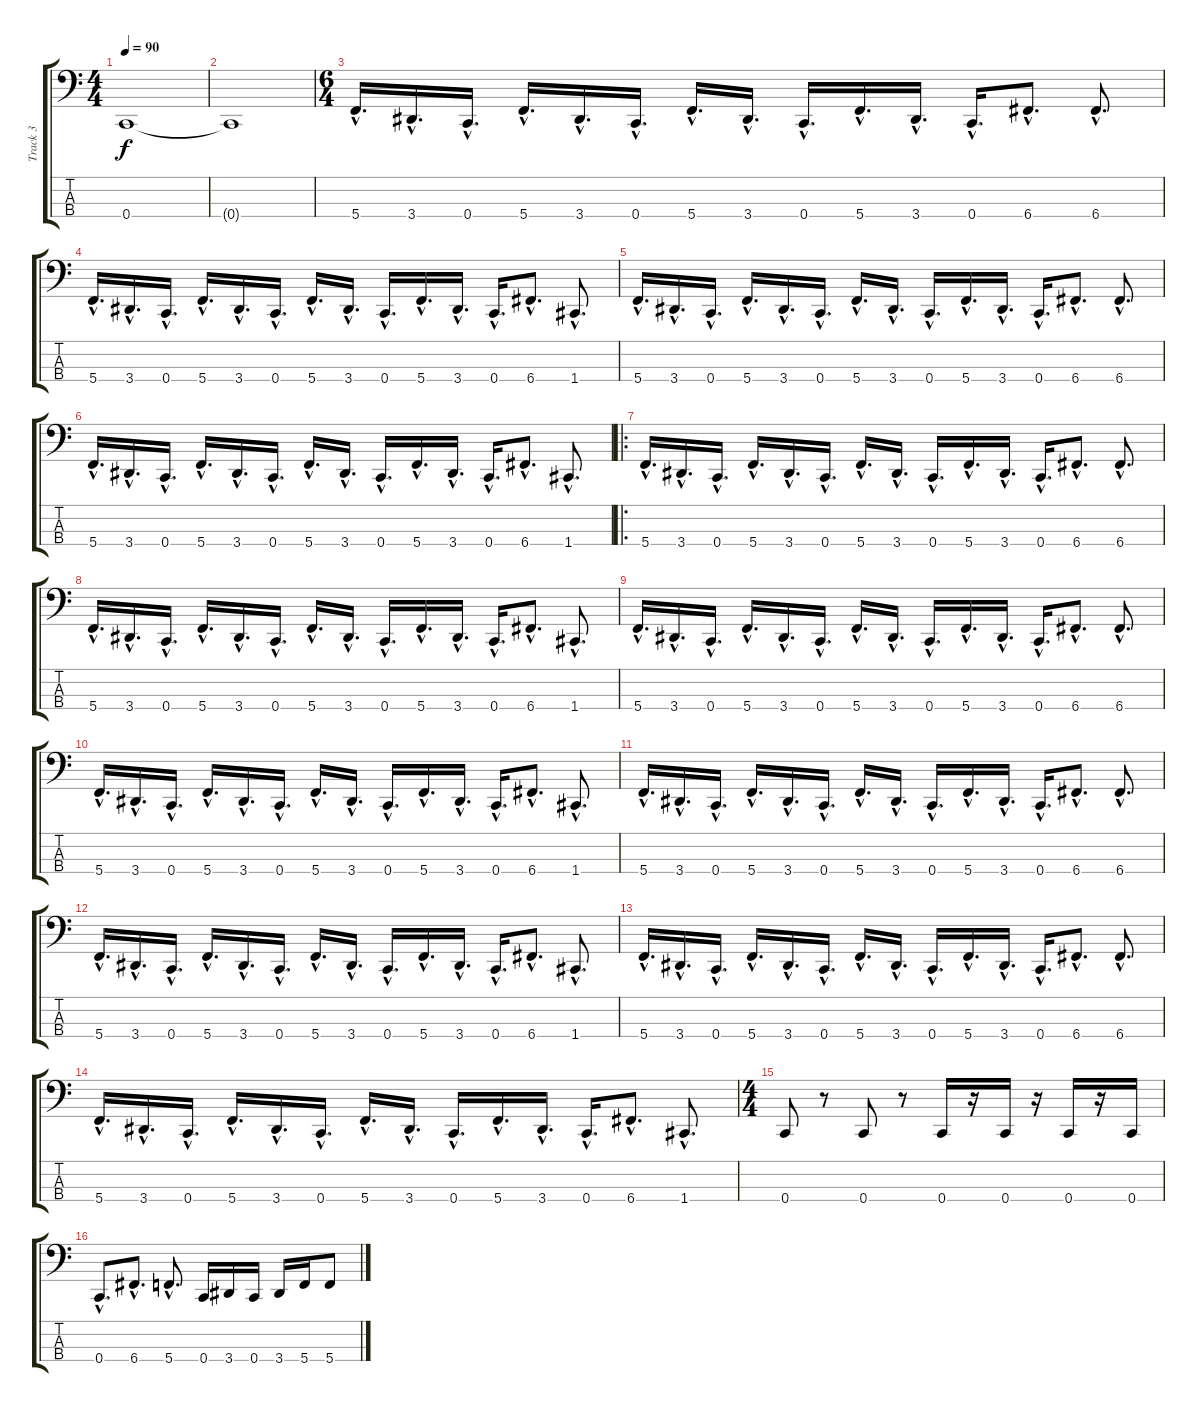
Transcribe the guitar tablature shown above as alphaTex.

\track ("Track 3" "Track 3") {instrument electricbasspick}
\staff {score tabs}
\tuning (F2 C2 G1 C1) {hide}
\ts (4 4)
\tempo 90
\clef f4
\ks c
0.4.1{dy f} |
0.4{t}.1 |
\ts (6 4)
5.4{hac}.16{d} 3.4{hac}.16{d} 0.4{hac}.16{d} 5.4{hac}.16{d} 3.4{hac}.16{d} 0.4{hac}.16{d} 5.4{hac}.16{d} 3.4{hac}.16{d} 0.4{hac}.16{d} 5.4{hac}.16{d} 3.4{hac}.16{d} 0.4{hac}.16{d} 6.4{hac}.8{d} 6.4{hac}.8{d} |
5.4{hac}.16{d} 3.4{hac}.16{d} 0.4{hac}.16{d} 5.4{hac}.16{d} 3.4{hac}.16{d} 0.4{hac}.16{d} 5.4{hac}.16{d} 3.4{hac}.16{d} 0.4{hac}.16{d} 5.4{hac}.16{d} 3.4{hac}.16{d} 0.4{hac}.16{d} 6.4{hac}.8{d} 1.4{hac}.8{d} |
5.4{hac}.16{d} 3.4{hac}.16{d} 0.4{hac}.16{d} 5.4{hac}.16{d} 3.4{hac}.16{d} 0.4{hac}.16{d} 5.4{hac}.16{d} 3.4{hac}.16{d} 0.4{hac}.16{d} 5.4{hac}.16{d} 3.4{hac}.16{d} 0.4{hac}.16{d} 6.4{hac}.8{d} 6.4{hac}.8{d} |
5.4{hac}.16{d} 3.4{hac}.16{d} 0.4{hac}.16{d} 5.4{hac}.16{d} 3.4{hac}.16{d} 0.4{hac}.16{d} 5.4{hac}.16{d} 3.4{hac}.16{d} 0.4{hac}.16{d} 5.4{hac}.16{d} 3.4{hac}.16{d} 0.4{hac}.16{d} 6.4{hac}.8{d} 1.4{hac}.8{d} |
\ro
5.4{hac}.16{d} 3.4{hac}.16{d} 0.4{hac}.16{d} 5.4{hac}.16{d} 3.4{hac}.16{d} 0.4{hac}.16{d} 5.4{hac}.16{d} 3.4{hac}.16{d} 0.4{hac}.16{d} 5.4{hac}.16{d} 3.4{hac}.16{d} 0.4{hac}.16{d} 6.4{hac}.8{d} 6.4{hac}.8{d} |
5.4{hac}.16{d} 3.4{hac}.16{d} 0.4{hac}.16{d} 5.4{hac}.16{d} 3.4{hac}.16{d} 0.4{hac}.16{d} 5.4{hac}.16{d} 3.4{hac}.16{d} 0.4{hac}.16{d} 5.4{hac}.16{d} 3.4{hac}.16{d} 0.4{hac}.16{d} 6.4{hac}.8{d} 1.4{hac}.8{d} |
5.4{hac}.16{d} 3.4{hac}.16{d} 0.4{hac}.16{d} 5.4{hac}.16{d} 3.4{hac}.16{d} 0.4{hac}.16{d} 5.4{hac}.16{d} 3.4{hac}.16{d} 0.4{hac}.16{d} 5.4{hac}.16{d} 3.4{hac}.16{d} 0.4{hac}.16{d} 6.4{hac}.8{d} 6.4{hac}.8{d} |
5.4{hac}.16{d} 3.4{hac}.16{d} 0.4{hac}.16{d} 5.4{hac}.16{d} 3.4{hac}.16{d} 0.4{hac}.16{d} 5.4{hac}.16{d} 3.4{hac}.16{d} 0.4{hac}.16{d} 5.4{hac}.16{d} 3.4{hac}.16{d} 0.4{hac}.16{d} 6.4{hac}.8{d} 1.4{hac}.8{d} |
5.4{hac}.16{d} 3.4{hac}.16{d} 0.4{hac}.16{d} 5.4{hac}.16{d} 3.4{hac}.16{d} 0.4{hac}.16{d} 5.4{hac}.16{d} 3.4{hac}.16{d} 0.4{hac}.16{d} 5.4{hac}.16{d} 3.4{hac}.16{d} 0.4{hac}.16{d} 6.4{hac}.8{d} 6.4{hac}.8{d} |
5.4{hac}.16{d} 3.4{hac}.16{d} 0.4{hac}.16{d} 5.4{hac}.16{d} 3.4{hac}.16{d} 0.4{hac}.16{d} 5.4{hac}.16{d} 3.4{hac}.16{d} 0.4{hac}.16{d} 5.4{hac}.16{d} 3.4{hac}.16{d} 0.4{hac}.16{d} 6.4{hac}.8{d} 1.4{hac}.8{d} |
5.4{hac}.16{d} 3.4{hac}.16{d} 0.4{hac}.16{d} 5.4{hac}.16{d} 3.4{hac}.16{d} 0.4{hac}.16{d} 5.4{hac}.16{d} 3.4{hac}.16{d} 0.4{hac}.16{d} 5.4{hac}.16{d} 3.4{hac}.16{d} 0.4{hac}.16{d} 6.4{hac}.8{d} 6.4{hac}.8{d} |
5.4{hac}.16{d} 3.4{hac}.16{d} 0.4{hac}.16{d} 5.4{hac}.16{d} 3.4{hac}.16{d} 0.4{hac}.16{d} 5.4{hac}.16{d} 3.4{hac}.16{d} 0.4{hac}.16{d} 5.4{hac}.16{d} 3.4{hac}.16{d} 0.4{hac}.16{d} 6.4{hac}.8{d} 1.4{hac}.8{d} |
\ts (4 4)
0.4.8 r.8 0.4.8 r.8 0.4.16 r.16 0.4.16 r.16 0.4.16 r.16 0.4.16 |
0.4{hac}.8{d} 6.4{hac}.8{d} 5.4{hac}.8{d} 0.4.16 3.4.16 0.4.16 3.4.16 5.4.16 5.4.8
